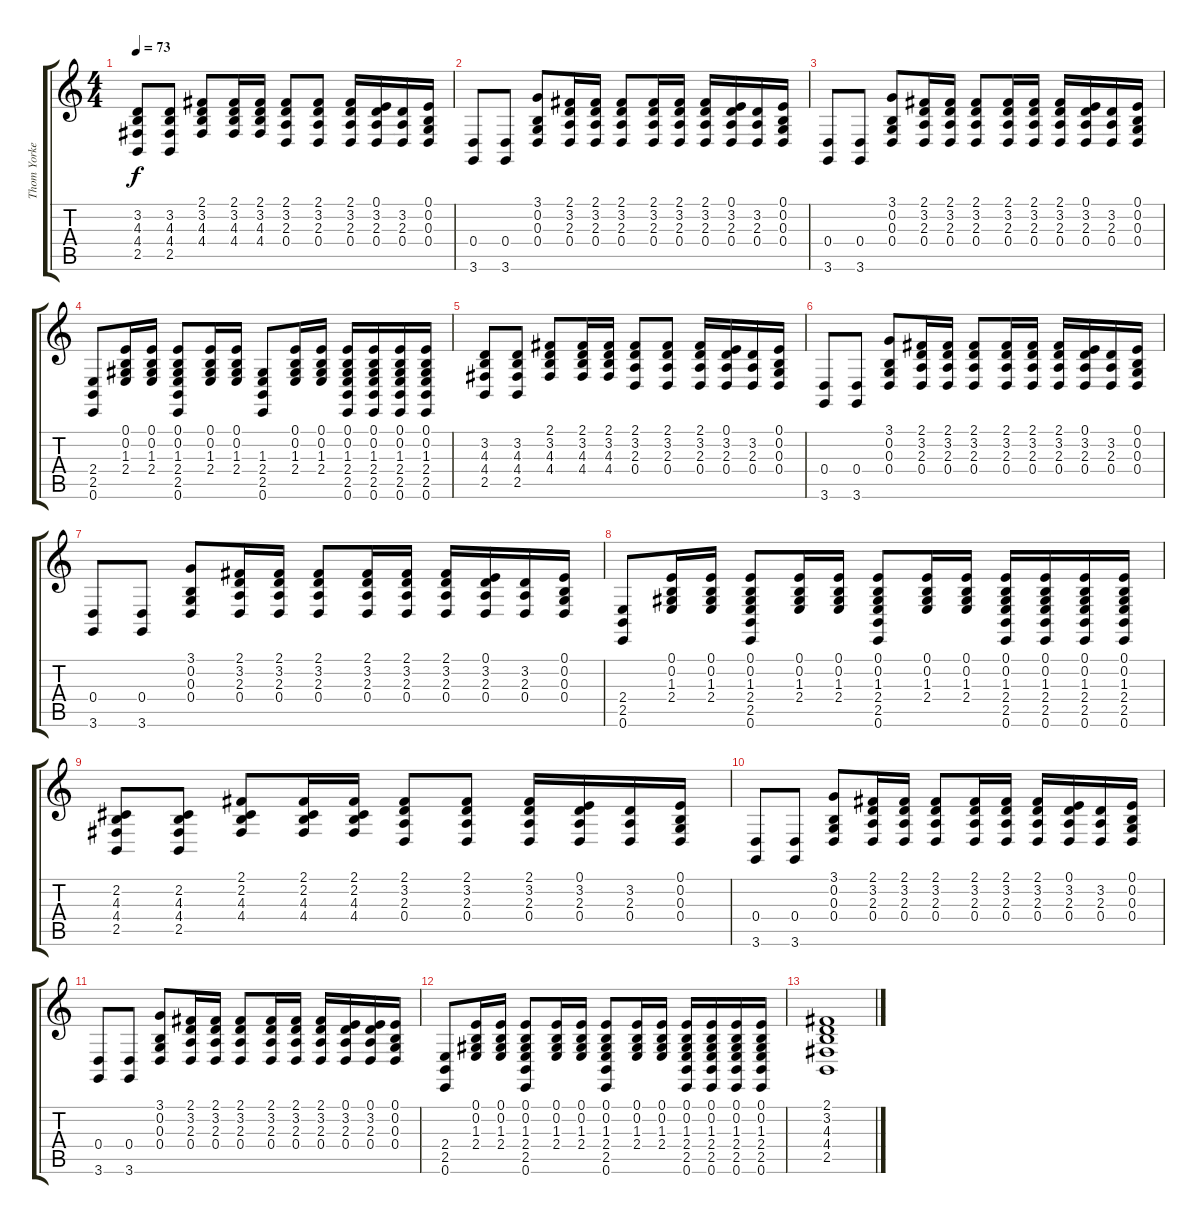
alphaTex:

\track ("Thom Yorke" "Thom Yorke") {instrument acousticgrandpiano}
\staff {score tabs}
\tuning (E4 B3 G3 D3 A2 E2) {hide}
\ts (4 4)
\tempo 73
\clef g2
\ks c
(3.2 4.3 4.4 2.5).8{dy f} (3.2 4.3 4.4 2.5).8 (2.1 3.2 4.3 4.4).8 (2.1 3.2 4.3 4.4).16 (2.1 3.2 4.3 4.4).16 (2.1 3.2 2.3 0.4).8 (2.1 3.2 2.3 0.4).8 (2.1 3.2 2.3 0.4).16 (0.1 3.2 2.3 0.4).16 (3.2 2.3 0.4).16 (0.1 0.2 0.3 0.4).16 |
(0.4 3.6).8 (0.4 3.6).8 (3.1 0.2 0.3 0.4).8 (2.1 3.2 2.3 0.4).16 (2.1 3.2 2.3 0.4).16 (2.1 3.2 2.3 0.4).8 (2.1 3.2 2.3 0.4).16 (2.1 3.2 2.3 0.4).16 (2.1 3.2 2.3 0.4).16 (0.1 3.2 2.3 0.4).16 (3.2 2.3 0.4).16 (0.1 0.2 0.3 0.4).16 |
(0.4 3.6).8 (0.4 3.6).8 (3.1 0.2 0.3 0.4).8 (2.1 3.2 2.3 0.4).16 (2.1 3.2 2.3 0.4).16 (2.1 3.2 2.3 0.4).8 (2.1 3.2 2.3 0.4).16 (2.1 3.2 2.3 0.4).16 (2.1 3.2 2.3 0.4).16 (0.1 3.2 2.3 0.4).16 (3.2 2.3 0.4).16 (0.1 0.2 0.3 0.4).16 |
(2.4 2.5 0.6).8 (0.1 0.2 1.3 2.4).16 (0.1 0.2 1.3 2.4).16 (0.1 0.2 1.3 2.4 2.5 0.6).8 (0.1 0.2 1.3 2.4).16 (0.1 0.2 1.3 2.4).16 (1.3 2.4 2.5 0.6).8 (0.1 0.2 1.3 2.4).16 (0.1 0.2 1.3 2.4).16 (0.1 0.2 1.3 2.4 2.5 0.6).16 (0.1 0.2 1.3 2.4 2.5 0.6).16 (0.1 0.2 1.3 2.4 2.5 0.6).16 (0.1 0.2 1.3 2.4 2.5 0.6).16 |
(3.2 4.3 4.4 2.5).8 (3.2 4.3 4.4 2.5).8 (2.1 3.2 4.3 4.4).8 (2.1 3.2 4.3 4.4).16 (2.1 3.2 4.3 4.4).16 (2.1 3.2 2.3 0.4).8 (2.1 3.2 2.3 0.4).8 (2.1 3.2 2.3 0.4).16 (0.1 3.2 2.3 0.4).16 (3.2 2.3 0.4).16 (0.1 0.2 0.3 0.4).16 |
(0.4 3.6).8 (0.4 3.6).8 (3.1 0.2 0.3 0.4).8 (2.1 3.2 2.3 0.4).16 (2.1 3.2 2.3 0.4).16 (2.1 3.2 2.3 0.4).8 (2.1 3.2 2.3 0.4).16 (2.1 3.2 2.3 0.4).16 (2.1 3.2 2.3 0.4).16 (0.1 3.2 2.3 0.4).16 (3.2 2.3 0.4).16 (0.1 0.2 0.3 0.4).16 |
(0.4 3.6).8 (0.4 3.6).8 (3.1 0.2 0.3 0.4).8 (2.1 3.2 2.3 0.4).16 (2.1 3.2 2.3 0.4).16 (2.1 3.2 2.3 0.4).8 (2.1 3.2 2.3 0.4).16 (2.1 3.2 2.3 0.4).16 (2.1 3.2 2.3 0.4).16 (0.1 3.2 2.3 0.4).16 (3.2 2.3 0.4).16 (0.1 0.2 0.3 0.4).16 |
(2.4 2.5 0.6).8 (0.1 0.2 1.3 2.4).16 (0.1 0.2 1.3 2.4).16 (0.1 0.2 1.3 2.4 2.5 0.6).8 (0.1 0.2 1.3 2.4).16 (0.1 0.2 1.3 2.4).16 (0.1 0.2 1.3 2.4 2.5 0.6).8 (0.1 0.2 1.3 2.4).16 (0.1 0.2 1.3 2.4).16 (0.1 0.2 1.3 2.4 2.5 0.6).16 (0.1 0.2 1.3 2.4 2.5 0.6).16 (0.1 0.2 1.3 2.4 2.5 0.6).16 (0.1 0.2 1.3 2.4 2.5 0.6).16 |
(2.2 4.3 4.4 2.5).8 (2.2 4.3 4.4 2.5).8 (2.1 2.2 4.3 4.4).8 (2.1 2.2 4.3 4.4).16 (2.1 2.2 4.3 4.4).16 (2.1 3.2 2.3 0.4).8 (2.1 3.2 2.3 0.4).8 (2.1 3.2 2.3 0.4).16 (0.1 3.2 2.3 0.4).16 (3.2 2.3 0.4).16 (0.1 0.2 0.3 0.4).16 |
(0.4 3.6).8 (0.4 3.6).8 (3.1 0.2 0.3 0.4).8 (2.1 3.2 2.3 0.4).16 (2.1 3.2 2.3 0.4).16 (2.1 3.2 2.3 0.4).8 (2.1 3.2 2.3 0.4).16 (2.1 3.2 2.3 0.4).16 (2.1 3.2 2.3 0.4).16 (0.1 3.2 2.3 0.4).16 (3.2 2.3 0.4).16 (0.1 0.2 0.3 0.4).16 |
(0.4 3.6).8 (0.4 3.6).8 (3.1 0.2 0.3 0.4).8 (2.1 3.2 2.3 0.4).16 (2.1 3.2 2.3 0.4).16 (2.1 3.2 2.3 0.4).8 (2.1 3.2 2.3 0.4).16 (2.1 3.2 2.3 0.4).16 (2.1 3.2 2.3 0.4).16 (0.1 3.2 2.3 0.4).16 (0.1 3.2 2.3 0.4).16 (0.1 0.2 0.3 0.4).16 |
(2.4 2.5 0.6).8 (0.1 0.2 1.3 2.4).16 (0.1 0.2 1.3 2.4).16 (0.1 0.2 1.3 2.4 2.5 0.6).8 (0.1 0.2 1.3 2.4).16 (0.1 0.2 1.3 2.4).16 (0.1 0.2 1.3 2.4 2.5 0.6).8 (0.1 0.2 1.3 2.4).16 (0.1 0.2 1.3 2.4).16 (0.1 0.2 1.3 2.4 2.5 0.6).16 (0.1 0.2 1.3 2.4 2.5 0.6).16 (0.1 0.2 1.3 2.4 2.5 0.6).16 (0.1 0.2 1.3 2.4 2.5 0.6).16 |
(2.1 3.2 4.3 4.4 2.5).1
